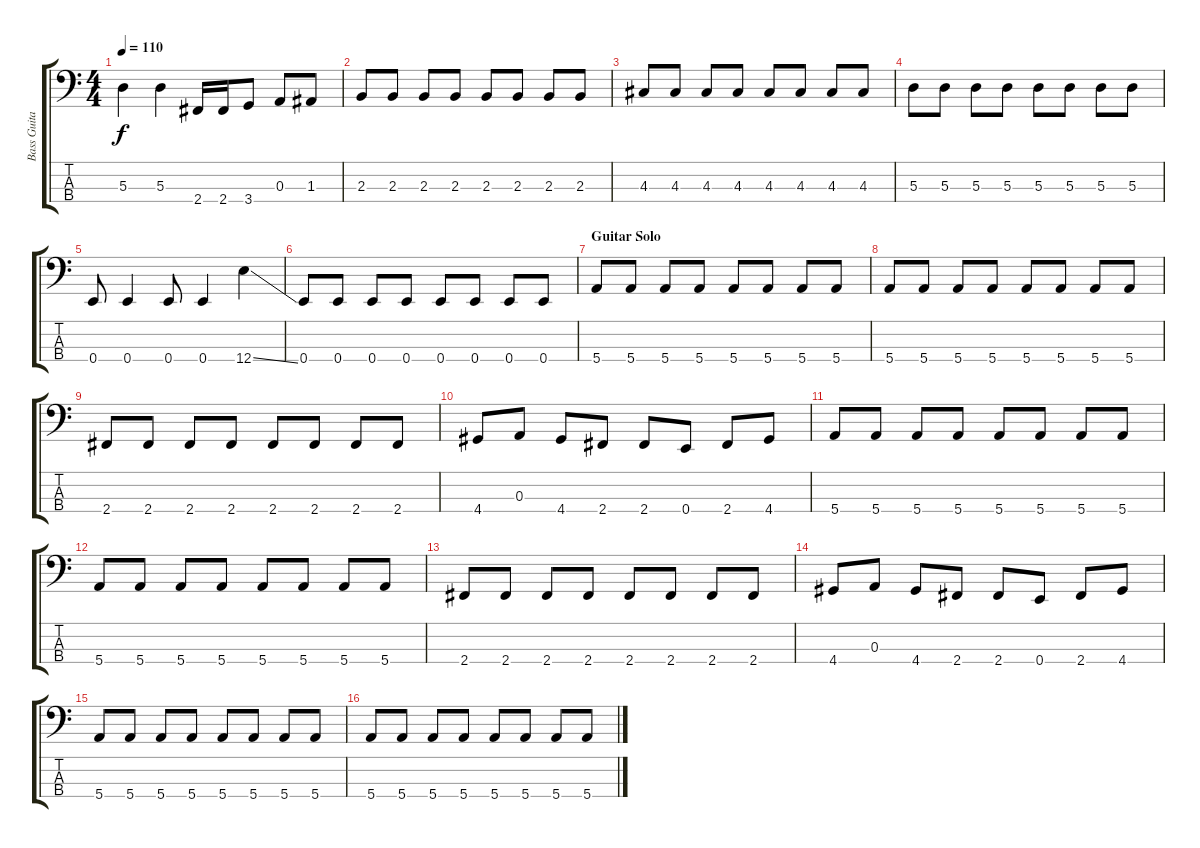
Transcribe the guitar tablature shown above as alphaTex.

\track ("Bass Guitar" "Bass Guita") {instrument electricbassfinger}
\staff {score tabs}
\tuning (G2 D2 A1 E1) {hide}
\ts (4 4)
\tempo 110
\clef f4
\ks c
5.3.4{dy f} 5.3.4 2.4.16 2.4.16 3.4.8 0.3.8 1.3.8 |
2.3.8 2.3.8 2.3.8 2.3.8 2.3.8 2.3.8 2.3.8 2.3.8 |
4.3.8 4.3.8 4.3.8 4.3.8 4.3.8 4.3.8 4.3.8 4.3.8 |
5.3.8 5.3.8 5.3.8 5.3.8 5.3.8 5.3.8 5.3.8 5.3.8 |
0.4.8 0.4.4 0.4.8 0.4.4 12.4{ss}.4 |
0.4.8 0.4.8 0.4.8 0.4.8 0.4.8 0.4.8 0.4.8 0.4.8 |
\section ("" "Guitar Solo")
5.4.8 5.4.8 5.4.8 5.4.8 5.4.8 5.4.8 5.4.8 5.4.8 |
5.4.8 5.4.8 5.4.8 5.4.8 5.4.8 5.4.8 5.4.8 5.4.8 |
2.4.8 2.4.8 2.4.8 2.4.8 2.4.8 2.4.8 2.4.8 2.4.8 |
4.4.8 0.3.8 4.4.8 2.4.8 2.4.8 0.4.8 2.4.8 4.4.8 |
5.4.8 5.4.8 5.4.8 5.4.8 5.4.8 5.4.8 5.4.8 5.4.8 |
5.4.8 5.4.8 5.4.8 5.4.8 5.4.8 5.4.8 5.4.8 5.4.8 |
2.4.8 2.4.8 2.4.8 2.4.8 2.4.8 2.4.8 2.4.8 2.4.8 |
4.4.8 0.3.8 4.4.8 2.4.8 2.4.8 0.4.8 2.4.8 4.4.8 |
5.4.8 5.4.8 5.4.8 5.4.8 5.4.8 5.4.8 5.4.8 5.4.8 |
5.4.8 5.4.8 5.4.8 5.4.8 5.4.8 5.4.8 5.4.8 5.4.8
